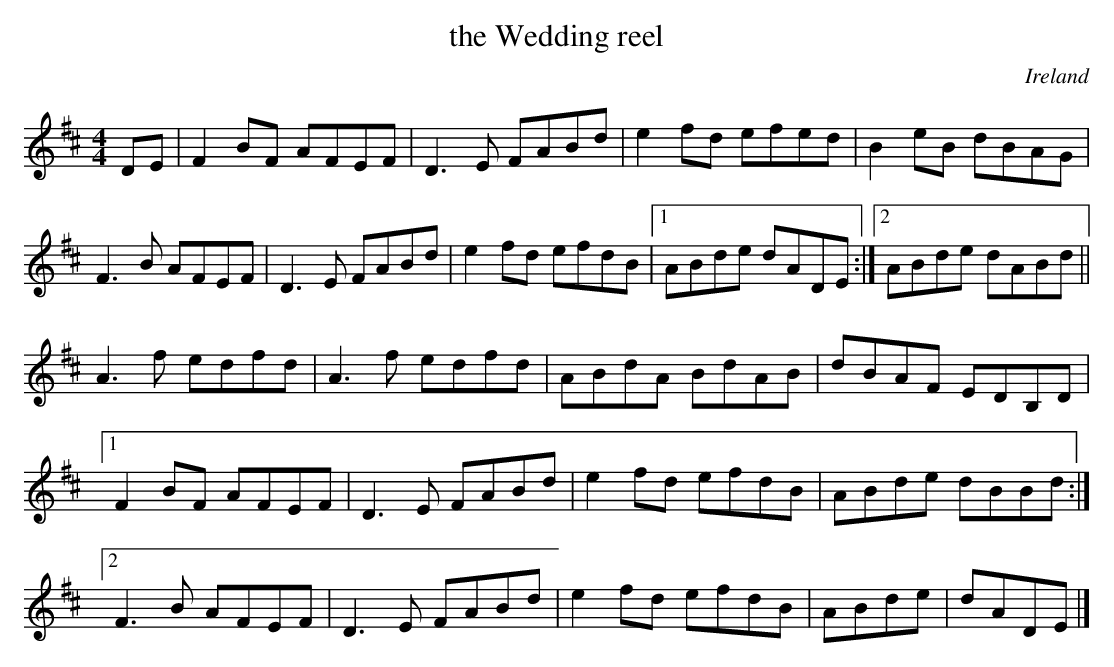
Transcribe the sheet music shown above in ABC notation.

X:1
T:the Wedding reel
L:1/8
M:4/4
O:Ireland
K:D major
DE | \
F2BF AFEF | D3E FABd | e2 fd efed | B2eB dBAG |
F3B AFEF | D3E FABd | e2fd efdB |1 ABde dADE :|2 ABde dABd ||
A3f edfd | A3f edfd | ABdA BdAB | dBAF EDB,D |1
F2BF AFEF | D3E FABd | e2fd efdB | ABde dBBd :|2
F3B AFEF | D3E FABd | e2fd efdB | ABde | dADE |]
